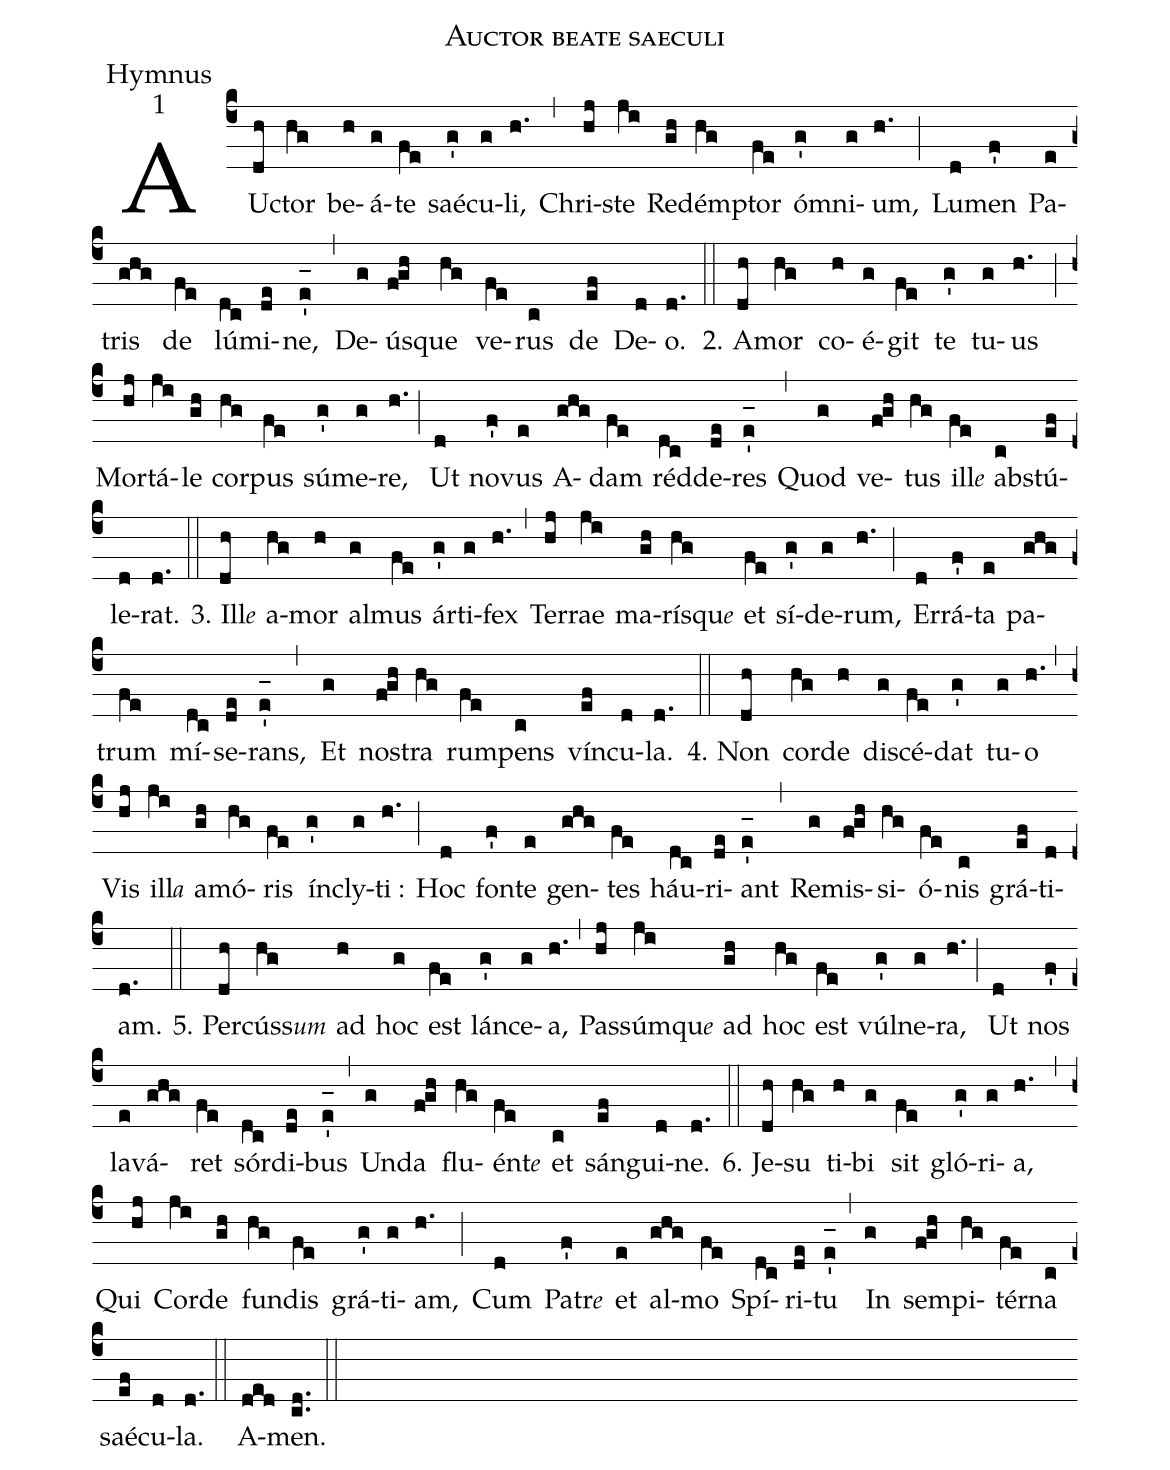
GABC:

name:Auctor beate saeculi;
office-part:Hymnus;
mode:1;
%%
(c4) AU(dh)ctor(hg) be(h)á(g)te(fe) saé(g')cu(g)li,(h.) (,) Chri(hj)ste(ji) Red(gh)ém(hg)ptor(fe) ó(g')mni(g)um,(h.) (;) Lu(d)men(f') Pa(e)tris(ghg) de(fe) lú(dc)mi(de)ne,(e'_[oh:h]) (,) De(g)ús(fgh)que(hg) ve(fe)rus(c) de(ef) De(d)o.(d.) (::)
2. A(dh)mor(hg) co(h)é(g)git(fe) te(g') tu(g)us(h.) (;) Mor(hj)tá(ji)le(gh) cor(hg)pus(fe) sú(g')me(g)re,(h.) (;) Ut(d) no(f')vus(e) A(ghg)dam(fe) réd(dc)de(de)res(e'_[oh:h]) (,) Quod(g) ve(fgh)tus(hg) ill<e>e</e>(fe) ab(c)stú(ef)le(d)rat.(d.) (::)
3. Ill<e>e</e>(dh) a(hg)mor(h) al(g)mus(fe) ár(g')ti(g)fex(h.) (,) Ter(hj)rae(ji) ma(gh)rísqu<e>e</e>(hg) et(fe) sí(g')de(g)rum,(h.) (;) Er(d)rá(f')ta(e) pa(ghg)trum(fe) mí(dc)se(de)rans,(e'_[oh:h]) (,) Et(g) no(fgh)stra(hg) rum(fe)pens(c) vín(ef)cu(d)la.(d.) (::)
4. Non(dh) cor(hg)de(h) di(g)scé(fe)dat(g') tu(g)o(h.) (,) Vis(hj) ill<e>a</e>(ji) a(gh)mó(hg)ris(fe) ín(g')cly(g)ti :(h.) (;) Hoc(d) fon(f')te(e) gen(ghg)tes(fe) háu(dc)ri(de)ant(e'_[oh:h]) (,) Re(g)mis(fgh)si(hg)ó(fe)nis(c) grá(ef)ti(d)am.(d.) (::)
5. Per(dh)cúss<e>um</e>(hg) ad(h) hoc(g) est(fe) lán(g')ce(g)a,(h.) (,) Pas(hj)súmqu<e>e</e>(ji) ad(gh) hoc(hg) est(fe) vúl(g')ne(g)ra,(h.) (;) Ut(d) nos(f') la(e)vá(ghg)ret(fe) sór(dc)di(de)bus(e'_[oh:h]) (,) Un(g)da(fgh) flu(hg)ént<e>e</e>(fe) et(c) sán(ef)gui(d)ne.(d.) (::)
6. Je(dh)su(hg) ti(h)bi(g) sit(fe) gló(g')ri(g)a,(h.) (,) Qui(hj) Cor(ji)de(gh) fun(hg)dis(fe) grá(g')ti(g)am,(h.) (;) Cum(d) Patr<e>e</e>(f') et(e) al(ghg)mo(fe) Spí(dc)ri(de)tu(e'_[oh:h]) (,) In(g) sem(fgh)pi(hg)tér(fe)na(c) saé(ef)cu(d)la.(d.) (::)
A(ded)men.(cd..) (::)
